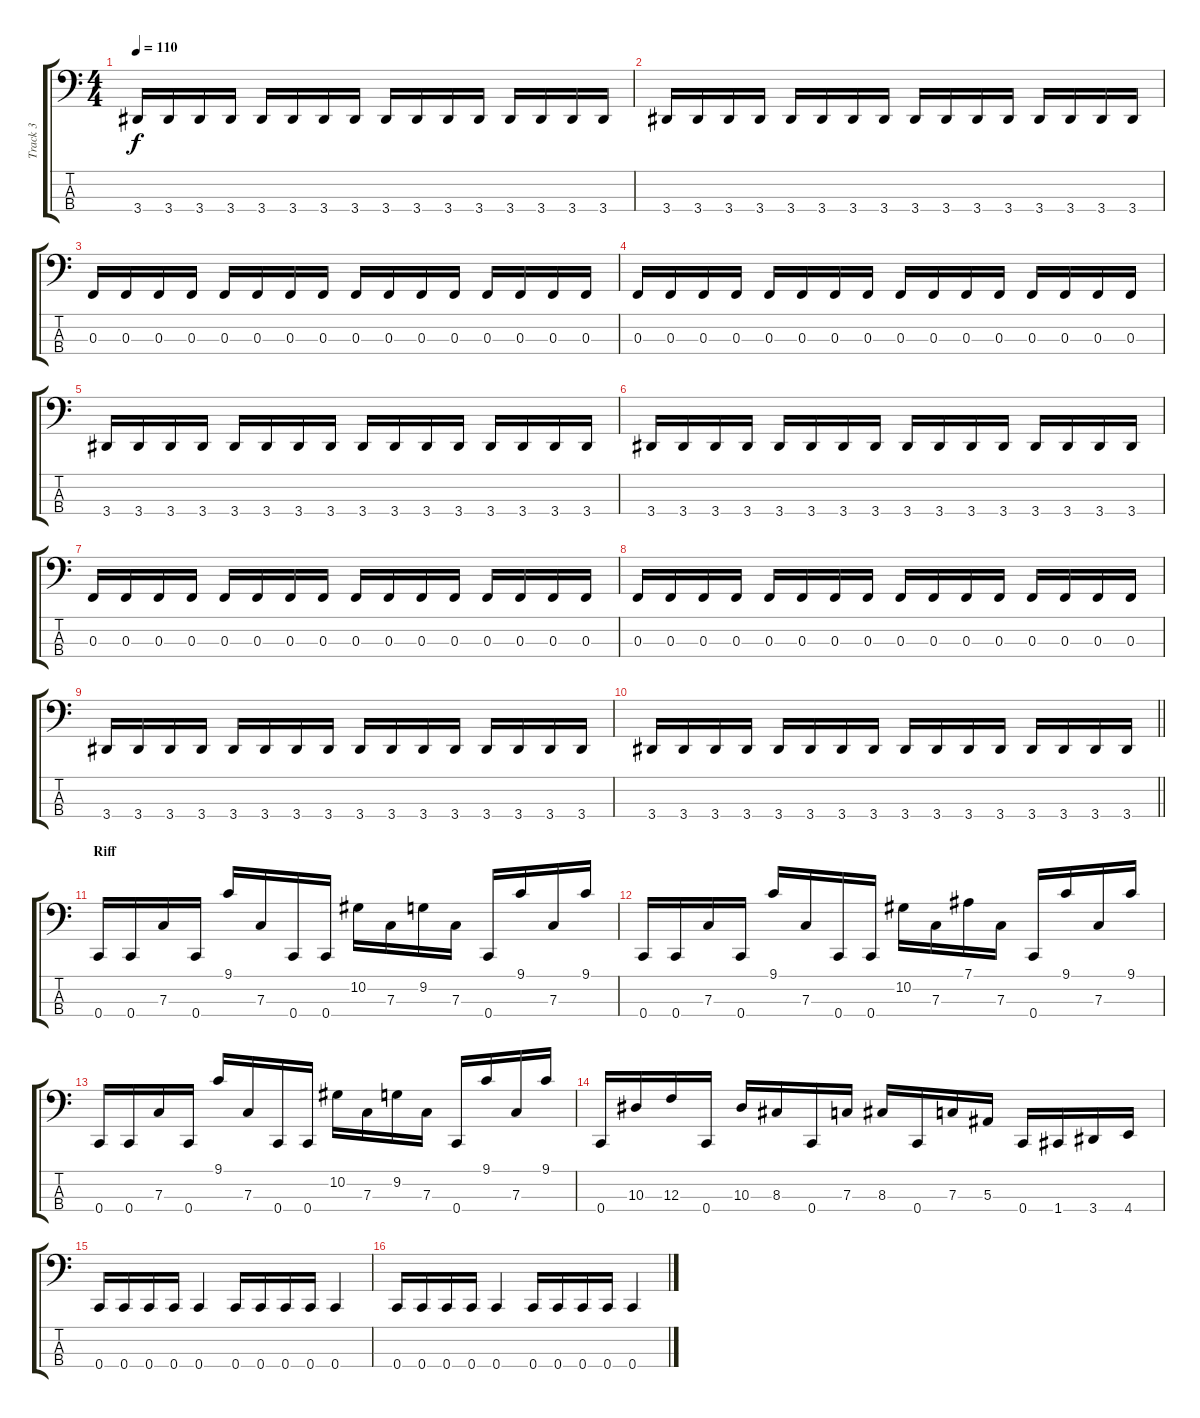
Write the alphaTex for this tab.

\track ("Track 3" "Track 3") {instrument electricbassfinger}
\staff {score tabs}
\tuning (Eb2 Bb1 F1 C1) {hide}
\ts (4 4)
\tempo 110
\clef f4
\ks c
3.4.16{dy f} 3.4.16 3.4.16 3.4.16 3.4.16 3.4.16 3.4.16 3.4.16 3.4.16 3.4.16 3.4.16 3.4.16 3.4.16 3.4.16 3.4.16 3.4.16 |
3.4.16 3.4.16 3.4.16 3.4.16 3.4.16 3.4.16 3.4.16 3.4.16 3.4.16 3.4.16 3.4.16 3.4.16 3.4.16 3.4.16 3.4.16 3.4.16 |
0.3.16 0.3.16 0.3.16 0.3.16 0.3.16 0.3.16 0.3.16 0.3.16 0.3.16 0.3.16 0.3.16 0.3.16 0.3.16 0.3.16 0.3.16 0.3.16 |
0.3.16 0.3.16 0.3.16 0.3.16 0.3.16 0.3.16 0.3.16 0.3.16 0.3.16 0.3.16 0.3.16 0.3.16 0.3.16 0.3.16 0.3.16 0.3.16 |
3.4.16 3.4.16 3.4.16 3.4.16 3.4.16 3.4.16 3.4.16 3.4.16 3.4.16 3.4.16 3.4.16 3.4.16 3.4.16 3.4.16 3.4.16 3.4.16 |
3.4.16 3.4.16 3.4.16 3.4.16 3.4.16 3.4.16 3.4.16 3.4.16 3.4.16 3.4.16 3.4.16 3.4.16 3.4.16 3.4.16 3.4.16 3.4.16 |
0.3.16 0.3.16 0.3.16 0.3.16 0.3.16 0.3.16 0.3.16 0.3.16 0.3.16 0.3.16 0.3.16 0.3.16 0.3.16 0.3.16 0.3.16 0.3.16 |
0.3.16 0.3.16 0.3.16 0.3.16 0.3.16 0.3.16 0.3.16 0.3.16 0.3.16 0.3.16 0.3.16 0.3.16 0.3.16 0.3.16 0.3.16 0.3.16 |
3.4.16 3.4.16 3.4.16 3.4.16 3.4.16 3.4.16 3.4.16 3.4.16 3.4.16 3.4.16 3.4.16 3.4.16 3.4.16 3.4.16 3.4.16 3.4.16 |
\barLineRight lightlight
3.4.16 3.4.16 3.4.16 3.4.16 3.4.16 3.4.16 3.4.16 3.4.16 3.4.16 3.4.16 3.4.16 3.4.16 3.4.16 3.4.16 3.4.16 3.4.16 |
\section ("" "Riff")
0.4.16 0.4.16 7.3.16 0.4.16 9.1.16 7.3.16 0.4.16 0.4.16 10.2.16 7.3.16 9.2.16 7.3.16 0.4.16 9.1.16 7.3.16 9.1.16 |
0.4.16 0.4.16 7.3.16 0.4.16 9.1.16 7.3.16 0.4.16 0.4.16 10.2.16 7.3.16 7.1.16 7.3.16 0.4.16 9.1.16 7.3.16 9.1.16 |
0.4.16 0.4.16 7.3.16 0.4.16 9.1.16 7.3.16 0.4.16 0.4.16 10.2.16 7.3.16 9.2.16 7.3.16 0.4.16 9.1.16 7.3.16 9.1.16 |
0.4.16 10.3.16 12.3.16 0.4.16 10.3.16 8.3.16 0.4.16 7.3.16 8.3.16 0.4.16 7.3.16 5.3.16 0.4.16 1.4.16 3.4.16 4.4.16 |
0.4.16 0.4.16 0.4.16 0.4.16 0.4.4 0.4.16 0.4.16 0.4.16 0.4.16 0.4.4 |
0.4.16 0.4.16 0.4.16 0.4.16 0.4.4 0.4.16 0.4.16 0.4.16 0.4.16 0.4.4
